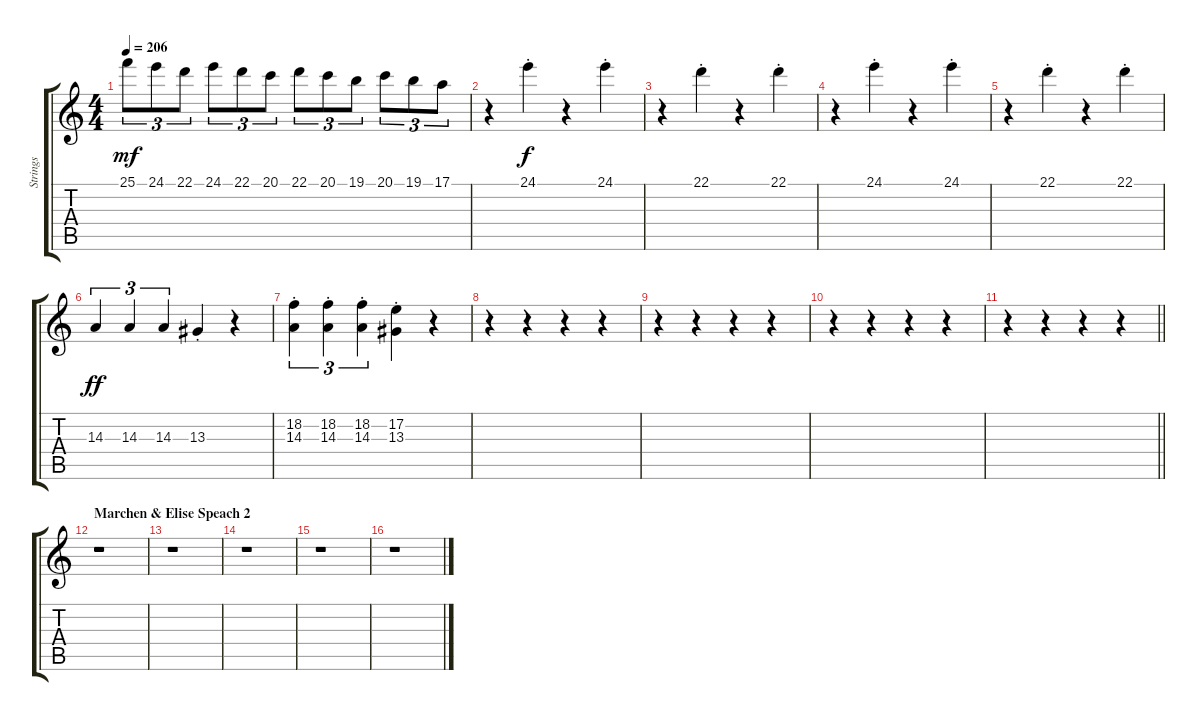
\track ("Strings" "Strings") {instrument stringensemble1}
\staff {score tabs}
\tuning (E4 B3 G3 D3 A2 E2) {hide}
\ts (4 4)
\tempo 206
\clef g2
\ks c
25.1.8{tu (3 2) dy mf} 24.1.8{tu (3 2)} 22.1.8{tu (3 2)} 24.1.8{tu (3 2)} 22.1.8{tu (3 2)} 20.1.8{tu (3 2)} 22.1.8{tu (3 2)} 20.1.8{tu (3 2)} 19.1.8{tu (3 2)} 20.1.8{tu (3 2)} 19.1.8{tu (3 2)} 17.1.8{tu (3 2)} |
r.4{volume 11 instrument stringensemble1} 24.1{st}.4{dy f} r.4 24.1{st}.4 |
r.4 22.1{st}.4 r.4 22.1{st}.4 |
r.4 24.1{st}.4 r.4 24.1{st}.4 |
r.4 22.1{st}.4 r.4 22.1{st}.4 |
14.3.4{tu (3 2) dy ff} 14.3.4{tu (3 2)} 14.3.4{tu (3 2)} 13.3{st}.4 r.4 |
(18.2{st} 14.3).4{tu (3 2)} (18.2{st} 14.3).4{tu (3 2)} (18.2{st} 14.3).4{tu (3 2)} (17.2{st} 13.3{st}).4 r.4 |
r.4 r.4 r.4 r.4 |
r.4 r.4 r.4 r.4 |
r.4 r.4 r.4 r.4 |
\barLineRight lightlight
r.4 r.4 r.4 r.4 |
\section ("" "Marchen & Elise Speach 2")
r.1 |
r.1 |
r.1 |
r.1 |
r.1
